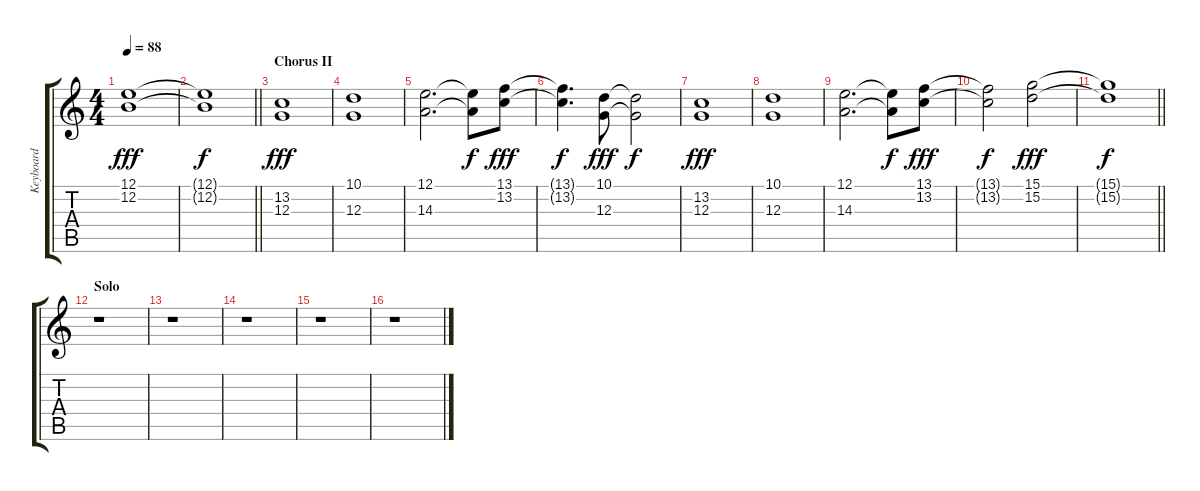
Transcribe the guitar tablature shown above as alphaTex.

\track ("Keyboard" "Keyboard") {instrument pad1newage}
\staff {score tabs}
\tuning (E4 B3 G3 D3 A2 E2) {hide}
\ts (4 4)
\tempo 88
\clef g2
\ks c
(12.1 12.2).1{dy fff} |
\barLineRight lightlight
(12.1{t} 12.2{t}).1{dy f} |
\section ("" "Chorus II")
(13.2 12.3).1{dy fff instrument rockorgan} |
(10.1 12.3).1 |
(12.1 14.3).2{d} (12.1{t} 14.3{t}).8{dy f} (13.1 13.2).8{dy fff} |
(13.1{t} 13.2{t}).4{d dy f} (10.1 12.3).8{dy fff} (10.1{t} 12.3{t}).2{dy f} |
(13.2 12.3).1{dy fff} |
(10.1 12.3).1 |
(12.1 14.3).2{d} (12.1{t} 14.3{t}).8{dy f} (13.1 13.2).8{dy fff} |
(13.1{t} 13.2{t}).2{dy f} (15.1 15.2).2{dy fff} |
\barLineRight lightlight
(15.1{t} 15.2{t}).1{dy f} |
\section ("" "Solo")
r.1 |
r.1 |
r.1 |
r.1 |
r.1
